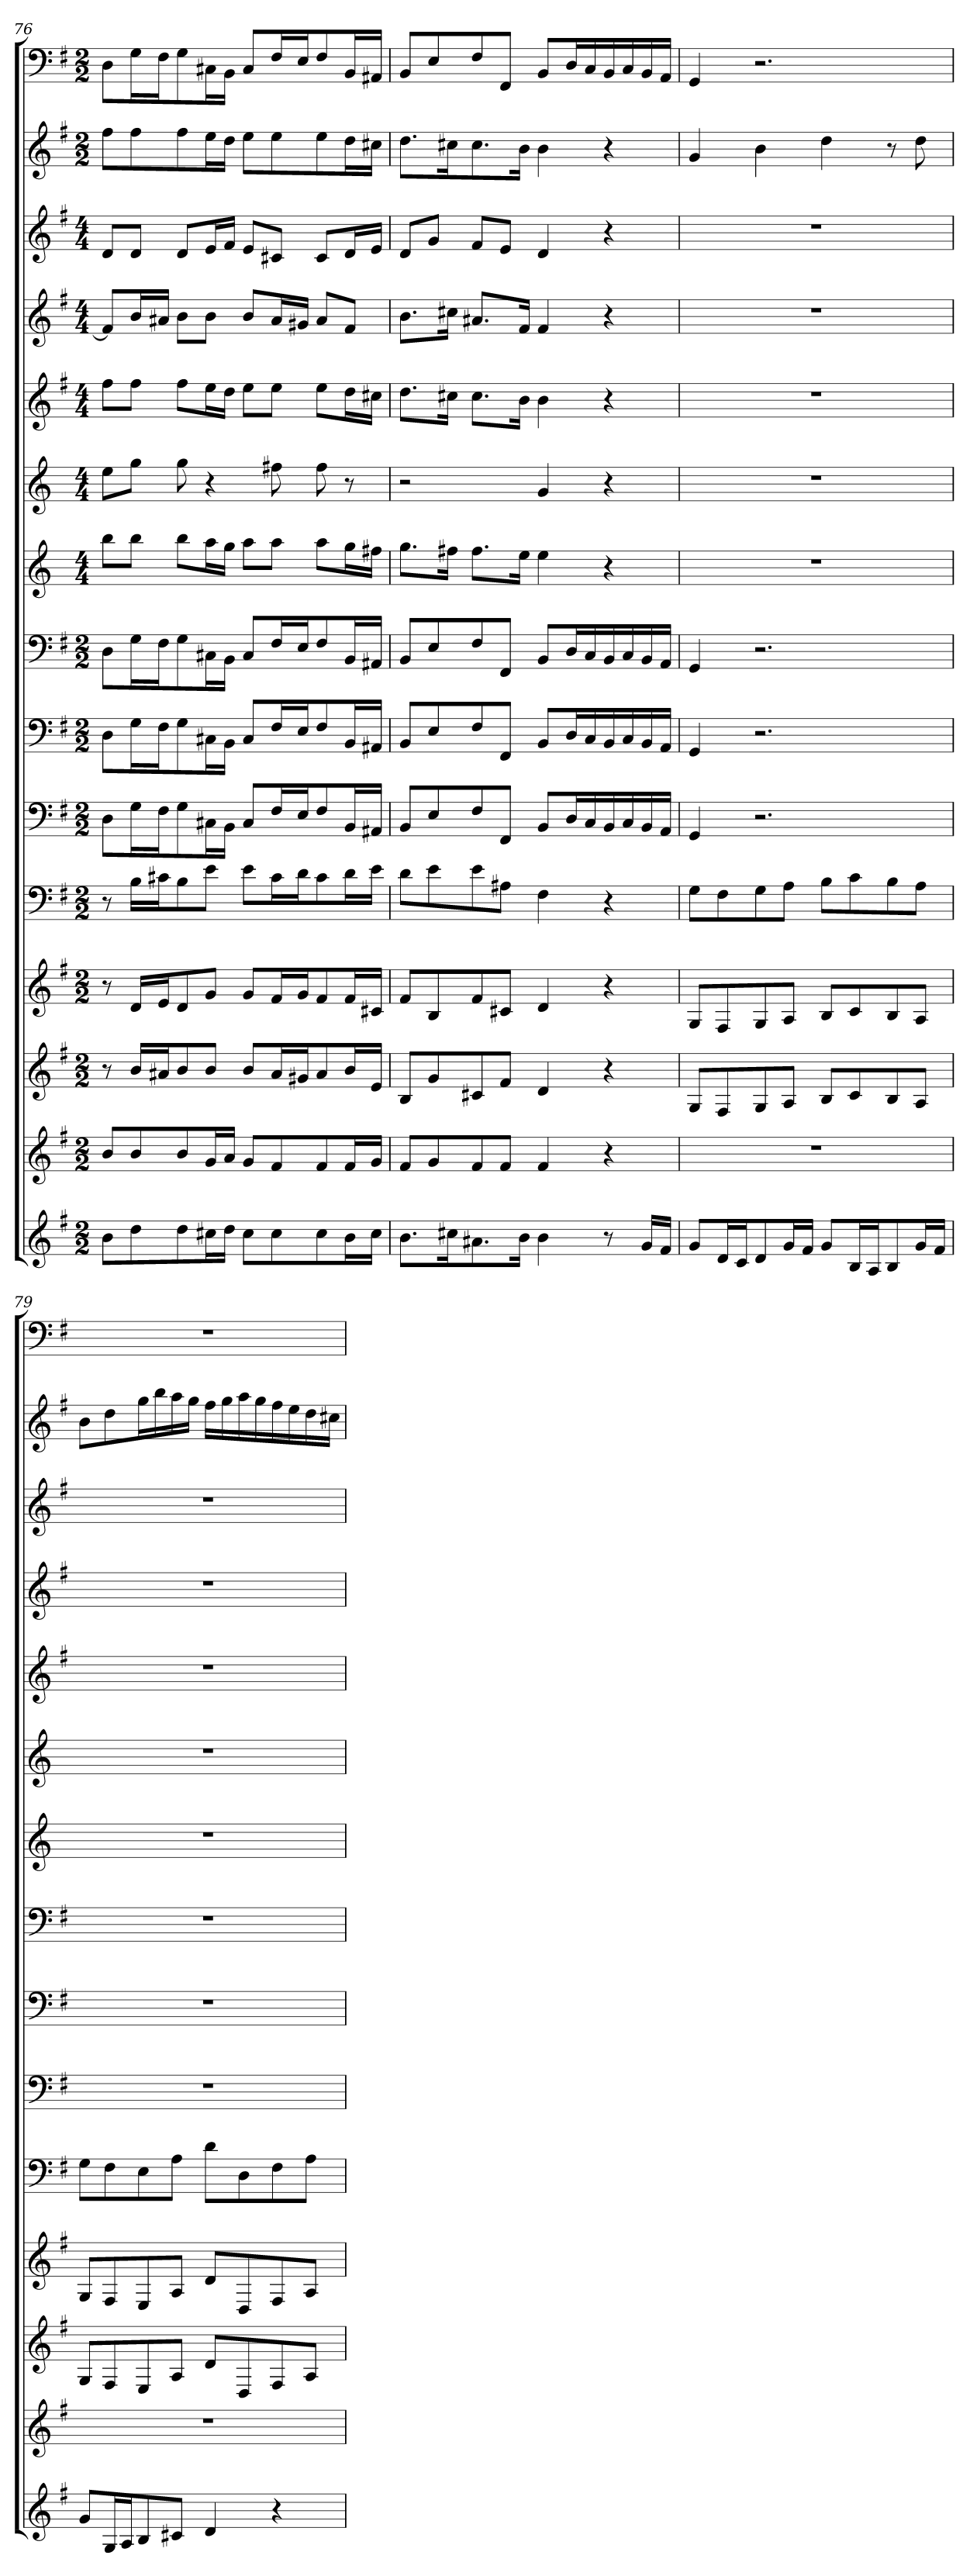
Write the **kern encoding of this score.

**kern	**kern	**kern	**kern	**kern	**kern	**kern	**kern	**kern	**kern	**kern	**kern	**kern	**kern	**kern
*part15	*part14	*part13	*part12	*part11	*part10	*part9	*part8	*part7	*part6	*part5	*part4	*part3	*part2	*part1
*staff15	*staff14	*staff13	*staff12	*staff11	*staff10	*staff9	*staff8	*staff7	*staff6	*staff5	*staff4	*staff3	*staff2	*staff1
*k[f#]	*k[f#]	*k[f#]	*k[f#]	*k[f#]	*k[f#]	*k[f#]	*k[f#]	*k[]	*k[]	*k[f#]	*k[f#]	*k[f#]	*k[f#]	*k[f#]
*G:	*G:	*G:	*G:	*G:	*G:	*G:	*G:	*	*	*G:	*G:	*G:	*G:	*G:
*M2/2	*M2/2	*M2/2	*M2/2	*M2/2	*M2/2	*M2/2	*M2/2	*M4/4	*M4/4	*M4/4	*M4/4	*M4/4	*M2/2	*M2/2
=76	=76	=76	=76	=76	=76	=76	=76	=76	=76	=76	=76	=76	=76	=76
8bL	8bL	8r	8r	8r	8DL	8DL	8DL	8bbL	8eeL	8ff#L	8f#L]	8dL	8ff#L	8DL
8dd	8b	16bLL	16dLL	16BLL	16GL	16GL	16GL	8bbJ	8ggJ	8ff#J	16bL	8dJ	8ff#	16GL
.	.	16a#XJ	16eJ	16c#XJ	16F#J	16F#J	16F#J	.	.	.	16a#XJJ	.	.	16F#J
8dd	8b	8b	8d	8B	8G	8G	8G	8bbL	8gg	8ff#L	8bL	8dL	8ff#	8G
16cc#XL	16gL	8bJ	8gJ	8eJ	16C#XL	16C#XL	16C#XL	16aaL	4r	16eeL	8bJ	16eL	16eeL	16C#XL
16ddJJ	16aJJ	.	.	.	16BBJJ	16BBJJ	16BBJJ	16ggJJ	.	16ddJJ	.	16f#JJ	16ddJJ	16BBJJ
8cc#L	8gL	8bL	8gL	8eL	8C#L	8C#L	8C#L	8aaL	.	8eeL	8bL	8eL	8eeL	8C#L
8cc#	8f#	16a#L	16f#L	16c#L	16F#L	16F#L	16F#L	8aaJ	8ff#X	8eeJ	16a#L	8c#XJ	8ee	16F#L
.	.	16g#XJ	16gJ	16dJ	16EJ	16EJ	16EJ	.	.	.	16g#XJJ	.	.	16EJ
8cc#	8f#	8a#	8f#	8c#	8F#	8F#	8F#	8aaL	8ff#	8eeL	8a#L	8c#L	8ee	8F#
16bL	16f#L	16bL	16f#L	16dL	16BBL	16BBL	16BBL	16ggL	8r	16ddL	8f#J	16dL	16ddL	16BBL
16cc#JJ	16gJJ	16eJJ	16c#XJJ	16eJJ	16AA#XJJ	16AA#XJJ	16AA#XJJ	16ff#XJJ	.	16cc#XJJ	.	16eJJ	16cc#XJJ	16AA#XJJ
=77	=77	=77	=77	=77	=77	=77	=77	=77	=77	=77	=77	=77	=77	=77
8.bL	8f#L	8BL	8f#L	8dL	8BBL	8BBL	8BBL	8.ggL	2r	8.ddL	8.bL	8dL	8.ddL	8BBL
.	8g	8g	8B	8e	8E	8E	8E	.	.	.	.	8gJ	.	8E
16cc#XK	.	.	.	.	.	.	.	16ff#XJk	.	16cc#XJk	16cc#XJk	.	16cc#XK	.
8.a#X	8f#	8c#X	8f#	8e	8F#	8F#	8F#	8.ff#L	.	8.cc#L	8.a#XL	8f#L	8.cc#	8F#
.	8f#J	8f#J	8c#XJ	8A#XJ	8FF#J	8FF#J	8FF#J	.	.	.	.	8eJ	.	8FF#J
16bJk	.	.	.	.	.	.	.	16eeJk	.	16bJk	16f#Jk	.	16bJk	.
4b	4f#	4d	4d	4F#	8BBL	8BBL	8BBL	4ee	4g	4b	4f#	4d	4b	8BBL
.	.	.	.	.	16DL	16DL	16DL	.	.	.	.	.	.	16DL
.	.	.	.	.	16C	16C	16C	.	.	.	.	.	.	16C
8r	4r	4r	4r	4r	16BB	16BB	16BB	4r	4r	4r	4r	4r	4r	16BB
.	.	.	.	.	16C	16C	16C	.	.	.	.	.	.	16C
16gLL	.	.	.	.	16BB	16BB	16BB	.	.	.	.	.	.	16BB
16f#JJ	.	.	.	.	16AAJJ	16AAJJ	16AAJJ	.	.	.	.	.	.	16AAJJ
=78	=78	=78	=78	=78	=78	=78	=78	=78	=78	=78	=78	=78	=78	=78
8gL	1r	8GL	8GL	8GL	4GG	4GG	4GG	1r	1r	1r	1r	1r	4g	4GG
16dL	.	8F#	8F#	8F#	.	.	.	.	.	.	.	.	.	.
16cJ	.	.	.	.	.	.	.	.	.	.	.	.	.	.
8d	.	8G	8G	8G	2.r	2.r	2.r	.	.	.	.	.	4b	2.r
16gL	.	8AJ	8AJ	8AJ	.	.	.	.	.	.	.	.	.	.
16f#JJ	.	.	.	.	.	.	.	.	.	.	.	.	.	.
8gL	.	8BL	8BL	8BL	.	.	.	.	.	.	.	.	4dd	.
16BL	.	8c	8c	8c	.	.	.	.	.	.	.	.	.	.
16AJ	.	.	.	.	.	.	.	.	.	.	.	.	.	.
8B	.	8B	8B	8B	.	.	.	.	.	.	.	.	8r	.
16gL	.	8AJ	8AJ	8AJ	.	.	.	.	.	.	.	.	8dd	.
16f#JJ	.	.	.	.	.	.	.	.	.	.	.	.	.	.
=79	=79	=79	=79	=79	=79	=79	=79	=79	=79	=79	=79	=79	=79	=79
8gL	1r	8GL	8GL	8GL	1r	1r	1r	1r	1r	1r	1r	1r	8bL	1r
16GL	.	8F#	8F#	8F#	.	.	.	.	.	.	.	.	8dd	.
16AJ	.	.	.	.	.	.	.	.	.	.	.	.	.	.
8B	.	8E	8E	8E	.	.	.	.	.	.	.	.	16ggL	.
.	.	.	.	.	.	.	.	.	.	.	.	.	16bb	.
8c#XJ	.	8AJ	8AJ	8AJ	.	.	.	.	.	.	.	.	16aa	.
.	.	.	.	.	.	.	.	.	.	.	.	.	16ggJJ	.
4d	.	8dL	8dL	8dL	.	.	.	.	.	.	.	.	16ff#LL	.
.	.	.	.	.	.	.	.	.	.	.	.	.	16gg	.
.	.	8D	8D	8D	.	.	.	.	.	.	.	.	16aa	.
.	.	.	.	.	.	.	.	.	.	.	.	.	16gg	.
4r	.	8F#	8F#	8F#	.	.	.	.	.	.	.	.	16ff#	.
.	.	.	.	.	.	.	.	.	.	.	.	.	16ee	.
.	.	8AJ	8AJ	8AJ	.	.	.	.	.	.	.	.	16dd	.
.	.	.	.	.	.	.	.	.	.	.	.	.	16cc#XJJ	.
=	=	=	=	=	=	=	=	=	=	=	=	=	=	=
*-	*-	*-	*-	*-	*-	*-	*-	*-	*-	*-	*-	*-	*-	*-
